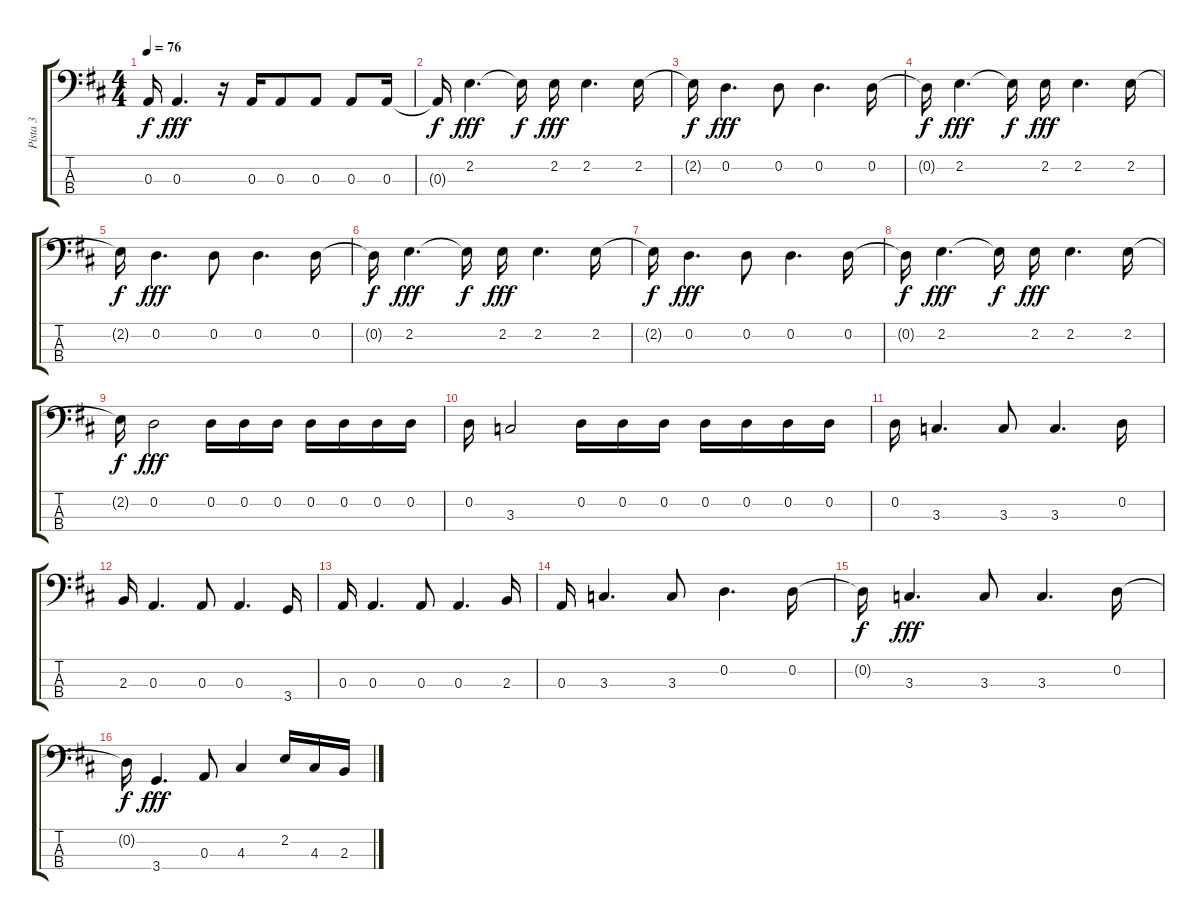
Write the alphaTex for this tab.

\track ("Pista 3" "Pista 3") {instrument electricbasspick}
\staff {score tabs}
\tuning (G2 D2 A1 E1) {hide}
\ts (4 4)
\tempo 76
\clef f4
\ks d
0.3{t}.16{dy f} 0.3.4{d dy fff} r.16 0.3.16 0.3.8 0.3.8 0.3.8 0.3.16 |
0.3{t}.16{dy f} 2.2.4{d dy fff} 2.2{t}.16{dy f} 2.2.16{dy fff} 2.2.4{d} 2.2.16 |
2.2{t}.16{dy f} 0.2.4{d dy fff} 0.2.8 0.2.4{d} 0.2.16 |
0.2{t}.16{dy f} 2.2.4{d dy fff} 2.2{t}.16{dy f} 2.2.16{dy fff} 2.2.4{d} 2.2.16 |
2.2{t}.16{dy f} 0.2.4{d dy fff} 0.2.8 0.2.4{d} 0.2.16 |
0.2{t}.16{dy f} 2.2.4{d dy fff} 2.2{t}.16{dy f} 2.2.16{dy fff} 2.2.4{d} 2.2.16 |
2.2{t}.16{dy f} 0.2.4{d dy fff} 0.2.8 0.2.4{d} 0.2.16 |
0.2{t}.16{dy f} 2.2.4{d dy fff} 2.2{t}.16{dy f} 2.2.16{dy fff} 2.2.4{d} 2.2.16 |
2.2{t}.16{dy f} 0.2.2{dy fff} 0.2.16 0.2.16 0.2.16 0.2.16 0.2.16 0.2.16 0.2.16 |
0.2.16 3.3.2 0.2.16 0.2.16 0.2.16 0.2.16 0.2.16 0.2.16 0.2.16 |
0.2.16 3.3.4{d} 3.3.8 3.3.4{d} 0.2.16 |
2.3.16 0.3.4{d} 0.3.8 0.3.4{d} 3.4.16 |
0.3.16 0.3.4{d} 0.3.8 0.3.4{d} 2.3.16 |
0.3.16 3.3.4{d} 3.3.8 0.2.4{d} 0.2.16 |
0.2{t}.16{dy f} 3.3.4{d dy fff} 3.3.8 3.3.4{d} 0.2.16 |
0.2{t}.16{dy f} 3.4.4{d dy fff} 0.3.8 4.3.4 2.2.16 4.3.16 2.3.16
